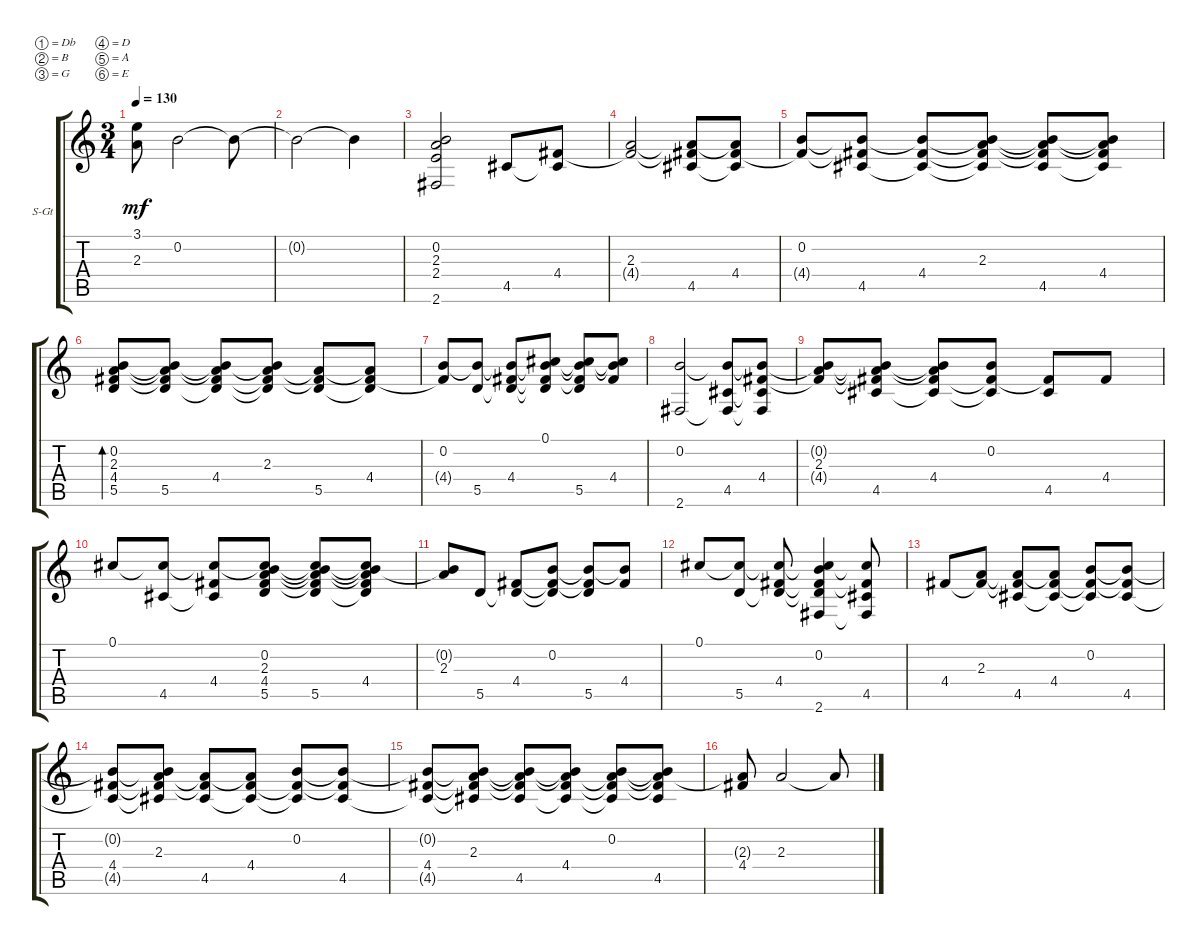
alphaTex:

\defaultSystemsLayout 4
\bracketExtendMode groupsimilarinstruments
\firstSystemTrackNameOrientation horizontal
\otherSystemsTrackNameOrientation horizontal
\track ("Steel Guitar" "S-Gt") {instrument acousticguitarsteel}
\staff {score tabs}
\tuning (Db4 B3 G3 D3 A2 E2)
\ts (3 4)
\tempo 130
\clef g2
\ks c
(2.3{t} 3.1{t}).8{dy mf} 0.2.2 0.2{t}.8 |
0.2{t}.2 0.2{t}.4 |
(0.2 2.3 2.4 2.6).2 4.5.8 (4.4 4.5{t}).8 |
(2.3 4.4{t}).2 (4.5 4.4{t} 2.3{t}).8 (4.4 2.3{t} 4.5{t}).8 |
(0.2 4.4{t}).8 (4.5 4.4{t} 0.2{t}).8 (4.4 0.2{t} 4.5{t}).8 (2.3 0.2{t} 4.4{t} 4.5{t}).8 (4.5 0.2{t} 2.3{t} 4.4{t}).8 (4.4 0.2{t} 2.3{t} 4.5{t}).8 |
(0.2 2.3 4.4 5.5).8{bd 119} (5.5 4.4{t} 2.3{t} 0.2{t}).8 (4.4 2.3{t} 0.2{t} 5.5{t}).8 (2.3 0.2{t} 5.5{t} 4.4{t}).8 (5.5 4.4{t} 2.3{t}).8 (4.4 2.3{t} 5.5{t}).8 |
(0.2 4.4{t}).8 (5.5 0.2{t}).8 (4.4 5.5{t} 0.2{t}).8 (0.1 5.5{t} 4.4{t} 0.2{t}).8 (5.5 4.4{t} 0.2{t} 0.1{t}).8 (4.4 0.2{t} 0.1{t}).8 |
(0.2 2.6).2 (4.5 0.2{t} 2.6{t}).8 (4.4 0.2{t} 2.6{t} 4.5{t}).8 |
(2.3 4.4{t} 0.2{t}).8 (4.5 4.4{t} 2.3{t} 0.2{t}).8 (4.4 2.3{t} 0.2{t} 4.5{t}).8 (0.2 4.5{t} 4.4{t}).8 (4.5 4.4{t}).8 4.4.8 |
0.1.8 (4.5 0.1{t}).8 (4.4 0.1{t} 4.5{t}).8 (5.5 4.4 2.3 0.2 0.1{t}).8 (5.5 0.1{t} 4.4{t} 2.3{t} 0.2{t}).8 (4.4 0.1{t} 2.3{t} 0.2{t} 5.5{t}).8 |
(2.3 0.2{t}).8 5.5.8 (4.4 5.5{t}).8 (0.2 5.5{t} 4.4{t}).8 (5.5 4.4{t} 0.2{t}).8 (4.4 0.2{t}).8 |
0.1.8 (5.5 0.1{t}).8 (4.4 0.1{t} 5.5{t}).8 (0.2 2.6 0.1{t} 5.5{t} 4.4{t}).4 (4.5 0.1{t} 4.4{t} 2.6{t}).8 |
4.4.8 (2.3 4.4{t}).8 (4.5 4.4{t} 2.3{t}).8 (4.4 2.3{t} 4.5{t}).8 (0.2 4.5{t} 4.4{t}).8 (4.5 0.2{t} 4.4{t}).8 |
(4.4 0.2{t} 4.5{t}).8 (2.3 0.2{t} 4.5{t} 4.4{t}).8 (4.5 4.4{t} 2.3{t}).8 (4.4 2.3{t} 4.5{t}).8 (0.2 4.5{t} 4.4{t}).8 (4.5 4.4{t} 0.2{t}).8 |
(4.4 4.5{t} 0.2{t}).8 (2.3 4.5{t} 4.4{t} 0.2{t}).8 (4.5 4.4{t} 2.3{t} 0.2{t}).8 (4.4 2.3{t} 0.2{t} 4.5{t}).8 (0.2 4.5{t} 4.4{t} 2.3{t}).8 (4.5 0.2{t} 4.4{t} 2.3{t}).8 |
(4.4 2.3{t}).8 2.3.2 2.3{t}.8
